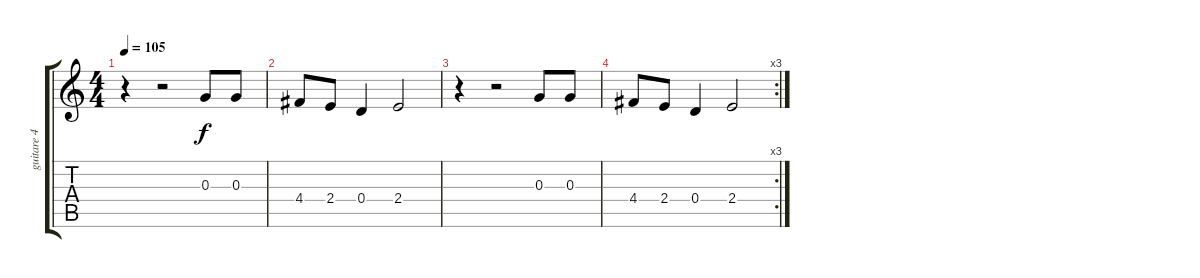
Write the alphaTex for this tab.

\track ("guitare 4" "guitare 4") {instrument acousticguitarnylon}
\staff {score tabs}
\tuning (E4 B3 G3 D3 A2 E2) {hide}
\ts (4 4)
\tempo 105
\clef g2
\ks c
r.4{dy f instrument acousticguitarnylon} r.2 0.3.8 0.3.8 |
4.4.8 2.4.8 0.4.4 2.4.2 |
r.4 r.2 0.3.8 0.3.8 |
\rc 3
4.4.8 2.4.8 0.4.4 2.4.2
